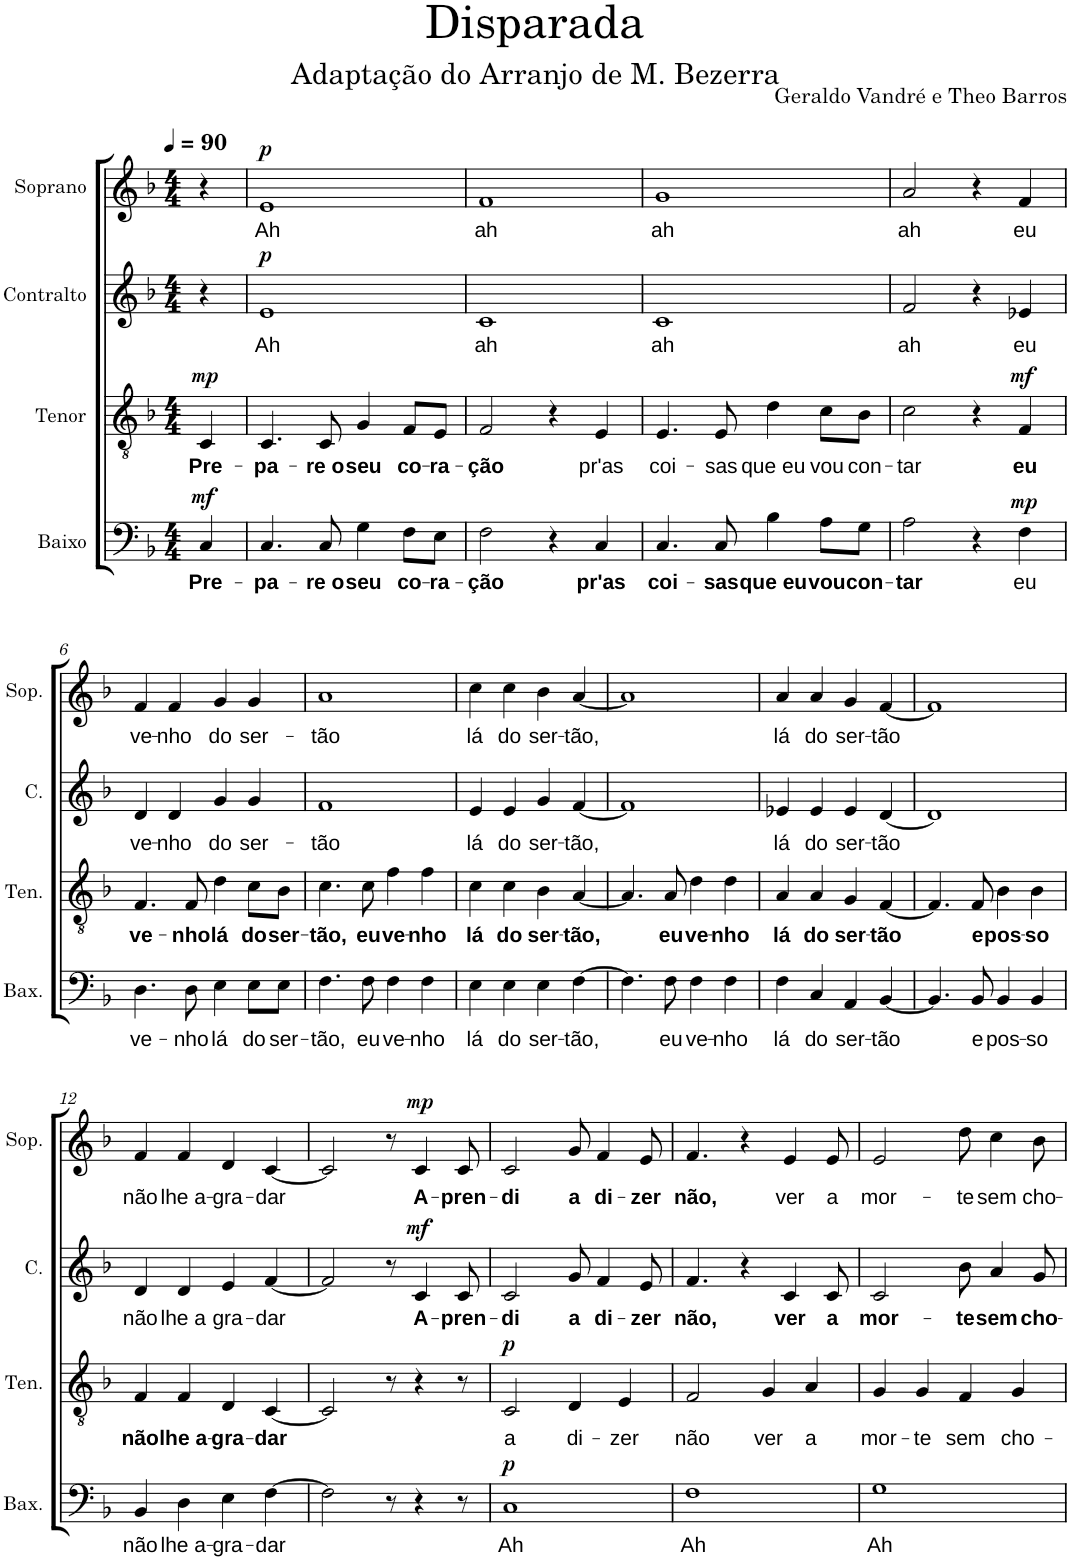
**kern	**text	**dynam	**kern	**text	**dynam	**kern	**text	**dynam	**kern	**text	**dynam
*part4	*part4	*part4	*part3	*part3	*part3	*part2	*part2	*part2	*part1	*part1	*part1
*staff4	*staff4	*staff4	*staff3	*staff3	*staff3	*staff2	*staff2	*staff2	*staff1	*staff1	*staff1
*I"Baixo	*	*	*I"Tenor	*	*	*I"Contralto	*	*	*I"Soprano	*	*
*I'Bax.	*	*	*I'Ten.	*	*	*I'C.	*	*	*I'Sop.	*	*
*clefF4	*	*	*clefGv2	*	*	*clefG2	*	*	*clefG2	*	*
*k[b-]	*	*	*k[b-]	*	*	*k[b-]	*	*	*k[b-]	*	*
*M4/4	*	*	*M4/4	*	*	*M4/4	*	*	*M4/4	*	*
*MM90	*	*	*MM90	*	*	*MM90	*	*	*MM90	*	*
=1	=1	=1	=1	=1	=1	=1	=1	=1	=1	=1	=1
!	!LO:LY:b	!LO:DY:a	!	!LO:LY:b	!LO:DY:a	!	!	!	!	!	!
4C/	Pre-	mf	4C/	Pre-	mp	4r	.	.	4r	.	.
=2	=2	=2	=2	=2	=2	=2	=2	=2	=2	=2	=2
!	!LO:LY:b	!	!	!LO:LY:b	!	!	!LO:LY:b	!LO:DY:a	!	!LO:LY:b	!LO:DY:a
4.C/	-pa-	.	4.C/	-pa-	.	1e	Ah	p	1e	Ah	p
!	!LO:LY:b	!	!	!LO:LY:b	!	!	!	!	!	!	!
8C/	-re o	.	8C/	-re o	.	.	.	.	.	.	.
!	!LO:LY:b	!	!	!LO:LY:b	!	!	!	!	!	!	!
4G\	seu	.	4G/	seu	.	.	.	.	.	.	.
!	!LO:LY:b	!	!	!LO:LY:b	!	!	!	!	!	!	!
8F\L	co-	.	8F/L	co-	.	.	.	.	.	.	.
!	!LO:LY:b	!	!	!LO:LY:b	!	!	!	!	!	!	!
8E\J	-ra-	.	8E/J	-ra-	.	.	.	.	.	.	.
=3	=3	=3	=3	=3	=3	=3	=3	=3	=3	=3	=3
!	!LO:LY:b	!	!	!LO:LY:b	!	!	!LO:LY:b	!	!	!LO:LY:b	!
2F\	-ção	.	2F/	-ção	.	1c	ah	.	1f	ah	.
4r	.	.	4r	.	.	.	.	.	.	.	.
!	!LO:LY:b	!	!	!LO:LY:b	!	!	!	!	!	!	!
4C/	pr'as	.	4E/	pr'as	.	.	.	.	.	.	.
=4	=4	=4	=4	=4	=4	=4	=4	=4	=4	=4	=4
!	!LO:LY:b	!	!	!LO:LY:b	!	!	!LO:LY:b	!	!	!LO:LY:b	!
4.C/	coi-	.	4.E/	coi-	.	1c	ah	.	1g	ah	.
!	!LO:LY:b	!	!	!LO:LY:b	!	!	!	!	!	!	!
8C/	-sas	.	8E/	-sas	.	.	.	.	.	.	.
!	!LO:LY:b	!	!	!LO:LY:b	!	!	!	!	!	!	!
4B-\	que eu	.	4d\	que eu	.	.	.	.	.	.	.
!	!LO:LY:b	!	!	!LO:LY:b	!	!	!	!	!	!	!
8A\L	vou	.	8c\L	vou	.	.	.	.	.	.	.
!	!LO:LY:b	!	!	!LO:LY:b	!	!	!	!	!	!	!
8G\J	con-	.	8B-\J	con-	.	.	.	.	.	.	.
=5	=5	=5	=5	=5	=5	=5	=5	=5	=5	=5	=5
!	!LO:LY:b	!	!	!LO:LY:b	!	!	!LO:LY:b	!	!	!LO:LY:b	!
2A\	-tar	.	2c\	-tar	.	2f/	ah	.	2a/	ah	.
4r	.	.	4r	.	.	4r	.	.	4r	.	.
!	!LO:LY:b	!LO:DY:a	!	!LO:LY:b	!LO:DY:a	!	!LO:LY:b	!	!	!LO:LY:b	!
4F\	eu	mp	4F/	eu	mf	4e-X/	eu	.	4f/	eu	.
!!LO:LB:g=z
=6	=6	=6	=6	=6	=6	=6	=6	=6	=6	=6	=6
!	!LO:LY:b	!	!	!LO:LY:b	!	!	!LO:LY:b	!	!	!LO:LY:b	!
4.D\	ve-	.	4.F/	ve-	.	4d/	ve-	.	4f/	ve-	.
!	!	!	!	!	!	!	!LO:LY:b	!	!	!LO:LY:b	!
.	.	.	.	.	.	4d/	-nho	.	4f/	-nho	.
!	!LO:LY:b	!	!	!LO:LY:b	!	!	!	!	!	!	!
8D\	-nho	.	8F/	-nho	.	.	.	.	.	.	.
!	!LO:LY:b	!	!	!LO:LY:b	!	!	!LO:LY:b	!	!	!LO:LY:b	!
4E\	lá	.	4d\	lá	.	4g/	do	.	4g/	do	.
!	!LO:LY:b	!	!	!LO:LY:b	!	!	!LO:LY:b	!	!	!LO:LY:b	!
8E\L	do	.	8c\L	do	.	4g/	ser-	.	4g/	ser-	.
!	!LO:LY:b	!	!	!LO:LY:b	!	!	!	!	!	!	!
8E\J	ser-	.	8B-\J	ser-	.	.	.	.	.	.	.
=7	=7	=7	=7	=7	=7	=7	=7	=7	=7	=7	=7
!	!LO:LY:b	!	!	!LO:LY:b	!	!	!LO:LY:b	!	!	!LO:LY:b	!
4.F\	-tão,	.	4.c\	-tão,	.	1f	-tão	.	1a	-tão	.
!	!LO:LY:b	!	!	!LO:LY:b	!	!	!	!	!	!	!
8F\	eu	.	8c\	eu	.	.	.	.	.	.	.
!	!LO:LY:b	!	!	!LO:LY:b	!	!	!	!	!	!	!
4F\	ve-	.	4f\	ve-	.	.	.	.	.	.	.
!	!LO:LY:b	!	!	!LO:LY:b	!	!	!	!	!	!	!
4F\	-nho	.	4f\	-nho	.	.	.	.	.	.	.
=8	=8	=8	=8	=8	=8	=8	=8	=8	=8	=8	=8
!	!LO:LY:b	!	!	!LO:LY:b	!	!	!LO:LY:b	!	!	!LO:LY:b	!
4E\	lá	.	4c\	lá	.	4e/	lá	.	4cc\	lá	.
!	!LO:LY:b	!	!	!LO:LY:b	!	!	!LO:LY:b	!	!	!LO:LY:b	!
4E\	do	.	4c\	do	.	4e/	do	.	4cc\	do	.
!	!LO:LY:b	!	!	!LO:LY:b	!	!	!LO:LY:b	!	!	!LO:LY:b	!
4E\	ser-	.	4B-\	ser-	.	4g/	ser-	.	4b-\	ser-	.
!	!LO:LY:b	!	!	!LO:LY:b	!	!	!LO:LY:b	!	!	!LO:LY:b	!
[4F\	-tão,	.	[4A/	-tão,	.	[4f/	-tão,	.	[4a/	-tão,	.
=9	=9	=9	=9	=9	=9	=9	=9	=9	=9	=9	=9
4.F\]	.	.	4.A/]	.	.	1f]	.	.	1a]	.	.
!	!LO:LY:b	!	!	!LO:LY:b	!	!	!	!	!	!	!
8F\	eu	.	8A/	eu	.	.	.	.	.	.	.
!	!LO:LY:b	!	!	!LO:LY:b	!	!	!	!	!	!	!
4F\	ve-	.	4d\	ve-	.	.	.	.	.	.	.
!	!LO:LY:b	!	!	!LO:LY:b	!	!	!	!	!	!	!
4F\	-nho	.	4d\	-nho	.	.	.	.	.	.	.
=10	=10	=10	=10	=10	=10	=10	=10	=10	=10	=10	=10
!	!LO:LY:b	!	!	!LO:LY:b	!	!	!LO:LY:b	!	!	!LO:LY:b	!
4F\	lá	.	4A/	lá	.	4e-X/	lá	.	4a/	lá	.
!	!LO:LY:b	!	!	!LO:LY:b	!	!	!LO:LY:b	!	!	!LO:LY:b	!
4C/	do	.	4A/	do	.	4e-/	do	.	4a/	do	.
!	!LO:LY:b	!	!	!LO:LY:b	!	!	!LO:LY:b	!	!	!LO:LY:b	!
4AA/	ser-	.	4G/	ser-	.	4e-/	ser-	.	4g/	ser-	.
!	!LO:LY:b	!	!	!LO:LY:b	!	!	!LO:LY:b	!	!	!LO:LY:b	!
[4BB-/	-tão	.	[4F/	-tão	.	[4d/	-tão	.	[4f/	-tão	.
=11	=11	=11	=11	=11	=11	=11	=11	=11	=11	=11	=11
4.BB-/]	.	.	4.F/]	.	.	1d]	.	.	1f]	.	.
!	!LO:LY:b	!	!	!LO:LY:b	!	!	!	!	!	!	!
8BB-/	e	.	8F/	e	.	.	.	.	.	.	.
!	!LO:LY:b	!	!	!LO:LY:b	!	!	!	!	!	!	!
4BB-/	pos-	.	4B-\	pos-	.	.	.	.	.	.	.
!	!LO:LY:b	!	!	!LO:LY:b	!	!	!	!	!	!	!
4BB-/	-so	.	4B-\	-so	.	.	.	.	.	.	.
!!LO:LB:g=z
=12	=12	=12	=12	=12	=12	=12	=12	=12	=12	=12	=12
!	!LO:LY:b	!	!	!LO:LY:b	!	!	!LO:LY:b	!	!	!LO:LY:b	!
4BB-/	não	.	4F/	não	.	4d/	não	.	4f/	não	.
!	!LO:LY:b	!	!	!LO:LY:b	!	!	!LO:LY:b	!	!	!LO:LY:b	!
4D\	lhe a-	.	4F/	lhe a-	.	4d/	lhe a	.	4f/	lhe a-	.
!	!LO:LY:b	!	!	!LO:LY:b	!	!	!LO:LY:b	!	!	!LO:LY:b	!
4E\	-gra-	.	4D/	-gra-	.	4e/	-gra-	.	4d/	-gra-	.
!	!LO:LY:b	!	!	!LO:LY:b	!	!	!LO:LY:b	!	!	!LO:LY:b	!
[4F\	-dar	.	[4C/	-dar	.	[4f/	-dar	.	[4c/	-dar	.
=13	=13	=13	=13	=13	=13	=13	=13	=13	=13	=13	=13
2F\]	.	.	2C/]	.	.	2f/]	.	.	2c/]	.	.
8r	.	.	8r	.	.	8r	.	.	8r	.	.
!	!	!	!	!	!	!	!LO:LY:b	!LO:DY:a	!	!LO:LY:b	!LO:DY:a
4r	.	.	4r	.	.	4c/	A-	mf	4c/	A-	mp
!	!	!	!	!	!	!	!LO:LY:b	!	!	!LO:LY:b	!
8r	.	.	8r	.	.	8c/	-pren-	.	8c/	-pren-	.
=14	=14	=14	=14	=14	=14	=14	=14	=14	=14	=14	=14
!	!LO:LY:b	!LO:DY:a	!	!LO:LY:b	!LO:DY:a	!	!LO:LY:b	!	!	!LO:LY:b	!
1C	Ah	p	2C/	a	p	2c/	-di	.	2c/	-di	.
!	!	!	!	!LO:LY:b	!	!	!LO:LY:b	!	!	!LO:LY:b	!
.	.	.	4D/	di-	.	8g/	a	.	8g/	a	.
!	!	!	!	!	!	!	!LO:LY:b	!	!	!LO:LY:b	!
.	.	.	.	.	.	4f/	di-	.	4f/	di-	.
!	!	!	!	!LO:LY:b	!	!	!	!	!	!	!
.	.	.	4E/	-zer	.	.	.	.	.	.	.
!	!	!	!	!	!	!	!LO:LY:b	!	!	!LO:LY:b	!
.	.	.	.	.	.	8e/	-zer	.	8e/	-zer	.
=15	=15	=15	=15	=15	=15	=15	=15	=15	=15	=15	=15
!	!LO:LY:b	!	!	!LO:LY:b	!	!	!LO:LY:b	!	!	!LO:LY:b	!
1F	Ah	.	2F/	não	.	4.f/	não,	.	4.f/	não,	.
.	.	.	.	.	.	4r	.	.	4r	.	.
!	!	!	!	!LO:LY:b	!	!	!	!	!	!	!
.	.	.	4G/	ver	.	.	.	.	.	.	.
!	!	!	!	!	!	!	!LO:LY:b	!	!	!LO:LY:b	!
.	.	.	.	.	.	4c/	ver	.	4e/	ver	.
!	!	!	!	!LO:LY:b	!	!	!	!	!	!	!
.	.	.	4A/	a	.	.	.	.	.	.	.
!	!	!	!	!	!	!	!LO:LY:b	!	!	!LO:LY:b	!
.	.	.	.	.	.	8c/	a	.	8e/	a	.
=16	=16	=16	=16	=16	=16	=16	=16	=16	=16	=16	=16
!	!LO:LY:b	!	!	!LO:LY:b	!	!	!LO:LY:b	!	!	!LO:LY:b	!
1G	Ah	.	4G/	mor-	.	2c/	mor-	.	2e/	mor-	.
!	!	!	!	!LO:LY:b	!	!	!	!	!	!	!
.	.	.	4G/	-te	.	.	.	.	.	.	.
!	!	!	!	!LO:LY:b	!	!	!LO:LY:b	!	!	!LO:LY:b	!
.	.	.	4F/	sem	.	8b-\	-te	.	8dd\	-te	.
!	!	!	!	!	!	!	!LO:LY:b	!	!	!LO:LY:b	!
.	.	.	.	.	.	4a/	sem	.	4cc\	sem	.
!	!	!	!	!LO:LY:b	!	!	!	!	!	!	!
.	.	.	4G/	cho-	.	.	.	.	.	.	.
!	!	!	!	!	!	!	!LO:LY:b	!	!	!LO:LY:b	!
.	.	.	.	.	.	8g/	cho-	.	8b-\	cho-	.
=	=	=	=	=	=	=	=	=	=	=	=
*-	*-	*-	*-	*-	*-	*-	*-	*-	*-	*-	*-
